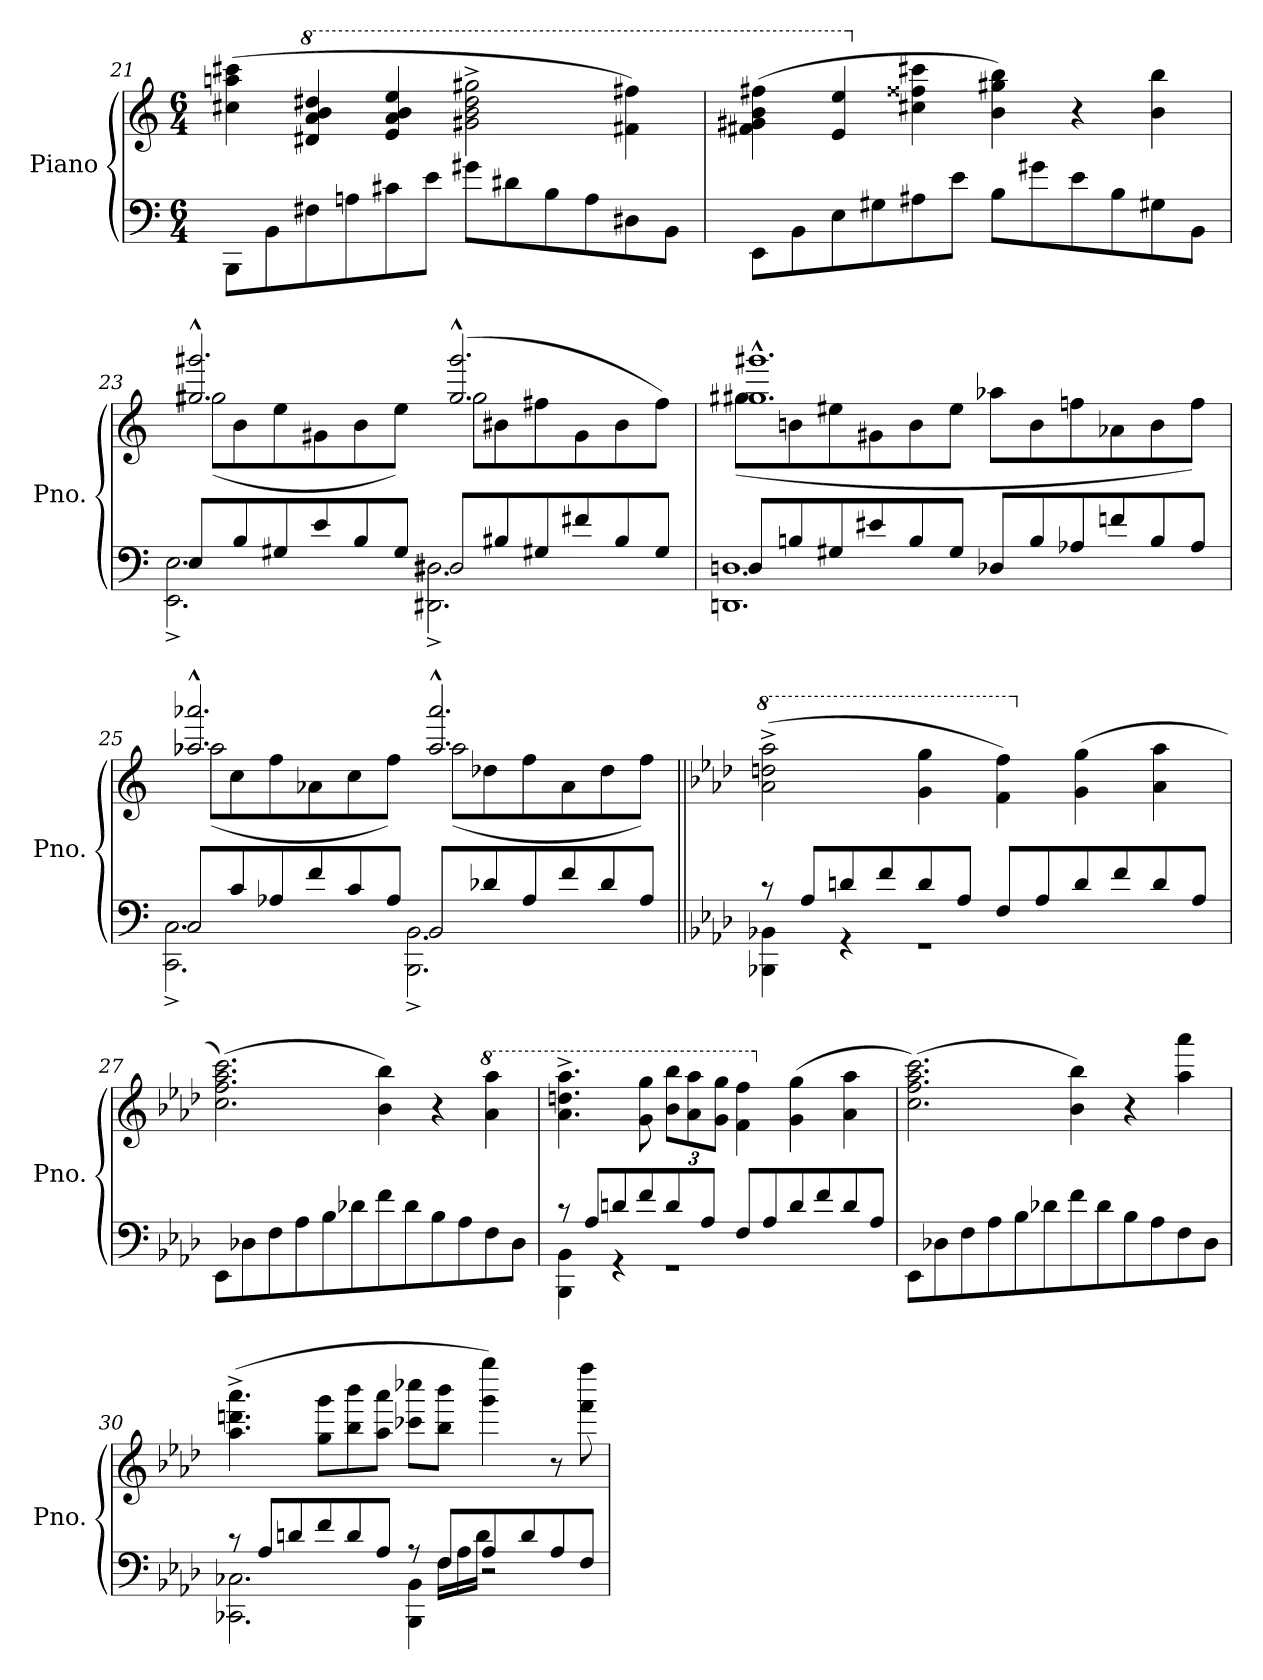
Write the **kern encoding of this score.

**kern	**kern
*part1	*part1
*staff2	*staff1
*I"Piano	*
*I'Pno.	*
*clefF4	*clefG2
*k[]	*k[]
*M6/4	*M6/4
=21	=21
8BBB\L	(>4cc#X\ 4aan\ 4ccc#X\
8BB\	.
*	*8va
8F#X\	4dd#X/ 4aa/ 4bb/ 4ddd#X/
8An\	.
8c#X\	4ee/ 4aa/ 4bb/ 4eee/
8e\J	.
8g#X\L	2gg#X\^ 2bb\^ 2ddd#\^ 2ggg#X\^
8d#X\	.
8B\	.
8A\	.
8D#X\	4ff#X\ 4fff#X\)
8BB\J	.
!!LO:LB:g=z
=22	=22
8EE\L	(>4ff#X\ 4gg#X\ 4bb\ 4fff#X\
8BB\	.
8E\	4ee/ 4eee/
8G#X\	.
*	*X8va
8A#X\	4cc#X\ 4ff##X\ 4ccc#X\
8e\J	.
8B\L	4b\ 4gg#X\ 4bb\)
8g#X\	.
8e\	4r
8B\	.
8G#X\	4b\ 4bb\
8BB\J	.
=23	=23
*	*^
!LO:N:head=open	!	!LO:N:head=open
*^	*	*
8E/L	2.EE\^ 2.E\^	2.gg#X/^^ 2.ggg#X/^^	(>8gg#\L
8B/	.	.	8b\
8G#X/	.	.	8ee\
8e/	.	.	8g#X\
8B/	.	.	8b\
8G#/J	.	.	8ee\J)
!LO:N:head=open	!	!	!LO:N:head=open
8D#X/L	2.DD#X\^ 2.D#\^	(>2.gg#/^^ 2.ggg#/^^	8gg#\L
8B#X/	.	.	8b#X\
8G#X/	.	.	8ff#X\
8f#X/	.	.	8g#\
8B#/	.	.	8b#\
8G#/J	.	.	8ff#\J)
=24	=24	=24	=24
8D/L	1.DDn 1.Dn	1.gg#X^^ 1.ggg#X^^	(>8gg#\L
8Bn/	.	.	8bn\
8G#X/	.	.	8ee#X\
8e#X/	.	.	8g#X\
8B/	.	.	8b\
8G#/J	.	.	8ee#\J
8D-X/L	.	.	8aa-X\L
8B/	.	.	8b\
8A-X/	.	.	8ffn\
8fn/	.	.	8a-X\
8B/	.	.	8b\
8A-/J	.	.	8ff\J)
!!LO:PB:g=z	!!
=25	=25	=25	=25
!LO:N:head=open	!	!	!LO:N:head=open
8C/L	2.CC\^ 2.C\^	2.aa-X/^^ 2.aaa-X/^^	(>8aa-\L
8c/	.	.	8cc\
8A-X/	.	.	8ff\
8f/	.	.	8a-X\
8c/	.	.	8cc\
8A-/J	.	.	8ff\J)
!LO:N:head=open	!	!	!LO:N:head=open
8BB/L	2.BBB\^ 2.BB\^	2.aa-/^^ 2.aaa-/^^	(>8aa-\L
8d-X/	.	.	8dd-X\
8A-/	.	.	8ff\
8f/	.	.	8a-\
8d-/	.	.	8dd-\
8A-/J	.	.	8ff\J)
*	*	*v	*v
=26||	=26||	=26||
*k[b-e-a-d-]	*	*k[b-e-a-d-]
*	*	*8va
8r	4BBB-X\ 4BB-X\	(>2aa-\^ 2dddn\^ 2aaa-\^
8A-/L	.	.
8dn/	4r	.
8f/	.	.
8d/	1r	4gg\ 4ggg\
8A-/J	.	.
8F/L	.	4ff\ 4fff\)
8A-/	.	.
*	*	*X8va
8d/	.	(>4g\ 4gg\
8f/	.	.
8d/	.	4a-\ 4aa-\
8A-/J	.	.
*v	*v	*
=27	=27
8EE-\L	(>2.cc\ 2.ff\ 2.aa-\ 2.ccc\)
8D-X\	.
8F\	.
8A-\	.
8B-\	.
8d-X\	.
8f\	4b-\ 4bb-\)
8d-\	.
8B-\	4r
8A-\	.
*	*8va
8F\	4aa-\ 4aaa-\
8D-\J	.
!!LO:LB:g=z
=28	=28
*^	*
8r	4BBB-\ 4BB-\	4.aa-\^ 4.dddn\^ 4.aaa-\^
8A-/L	.	.
8dn/	4r	.
8f/	.	8gg\ 8ggg\
*	*	*Xbrackettup
8d/	1r	12bb-\ 12bbb-\L
.	.	12aa-\ 12aaa-\
8A-/J	.	.
.	.	12gg\ 12ggg\J
8F/L	.	4ff\ 4fff\
8A-/	.	.
*	*	*X8va
8d/	.	(>4g\ 4gg\
8f/	.	.
8d/	.	4a-\ 4aa-\
8A-/J	.	.
*v	*v	*
=29	=29
8EE-\L	(>2.cc\ 2.ff\ 2.aa-\ 2.ccc\)
8D-X\	.
8F\	.
8A-\	.
8B-\	.
8d-X\	.
8f\	4b-\ 4bb-\)
8d-\	.
8B-\	4r
8A-\	.
8F\	4aa-\ 4aaa-\
8D-\J	.
=30	=30
*^	*
*	*^	*
8r	2.CC-X\ 2.C-X\	2..ryy	(>4.aa-\^ 4.dddn\^ 4.aaa-\^
8A-/L	.	.	.
8dn/	.	.	.
8f/	.	.	8gg\ 8ggg\L
8d/	.	.	8bb-\ 8bbb-\
8A-/J	.	.	8aa-\ 8aaa-\J
8r	4BBB-\ 4BB-\	.	8ccc-X\ 8cccc-X\L
8F/L	.	16F\LL	8bb-\ 8bbb-\J
.	.	16A-\	.
8A-/	2r	16d\JJ	4ggg\ 4gggg\)
.	.	4..ryy	.
8d/	.	.	.
8A-/	.	.	8r
8F/J	.	.	8fff\ 8ffff\
*v	*v	*v	*
=	=
*-	*-
